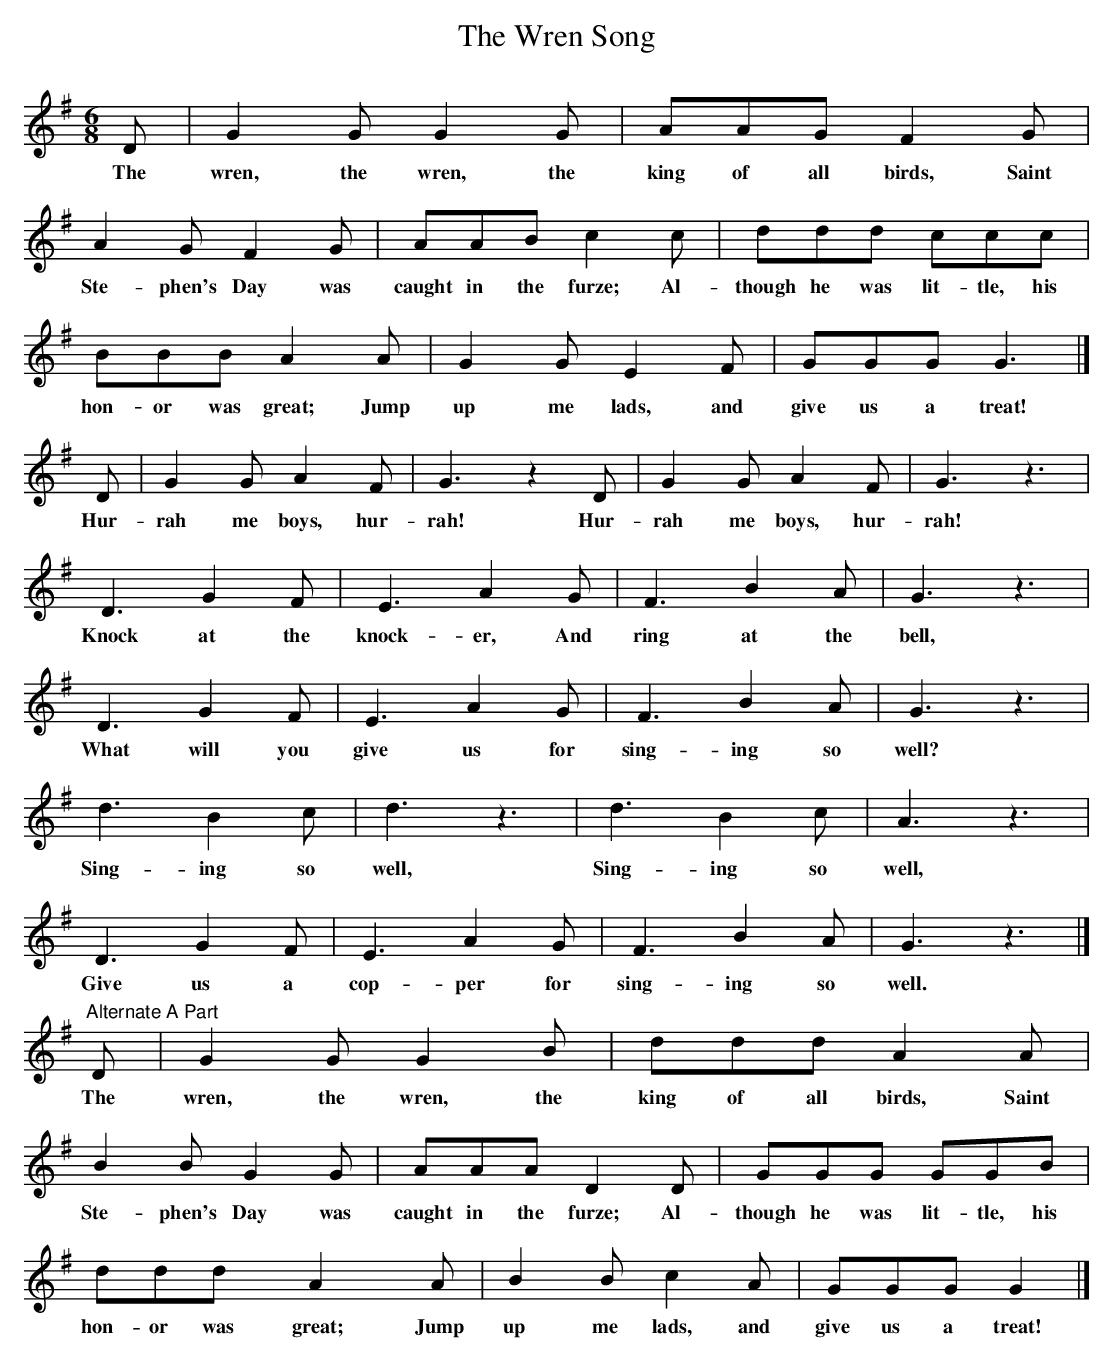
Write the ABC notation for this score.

X:1
T:The Wren Song
M:6/8
L:1/8
K:G
D | G2    G   G2    G | AAG         F2     G |
w:The wren, the wren, the king of all birds, Saint
A2   G      F2  G | AAB           c2     c | ddd           ccc |
w:Ste- phen's Day was caught in the furze; Al- though he was lit- tle, his
BBB          A2     A |  G2  G  E2    F | GGG       G3 |]
w:hon- or  was great; Jump up  me lads, and give us a treat!
D |  G2  G  A2    F |  G3 z2 D |  G2  G  A2    F |  G3 z3 |
w:Hur- rah me  boys, hur- rah!  Hur- rah me  boys, hur- rah!
D3    G2  F | E3     A2  G |   F3   B2  A | G3 z3 |
w:Knock at  the knock- er, And   ring at  the bell,
D3   G2   F | E3   A2 G | F3    B2  A | G3 z3 |
w:What will you give us for sing- ing so  well?
d3    B2  c | d3 z3 | d3    B2  c | A3 z3 |
w:Sing- ing so  well,   Sing- ing so  well,
D3   G2 F | E3   A2  G | F3    B2  A | G3 z3 |]
w:Give us a   cop- per for sing- ing so  well.
"Alternate A Part" \
D | G2    G   G2    B | ddd         A2     A |
w:The wren, the wren, the king of all birds, Saint
B2   B      G2  G | AAA           D2     D | GGG           GGB |
w:Ste- phen's Day was caught in the furze; Al- though he was lit- tle, his
ddd y       A2 y   A |  B2 B  c2    A | GGG       G2 |]
w:hon- or was great; Jump up me lads, and give us a treat!
